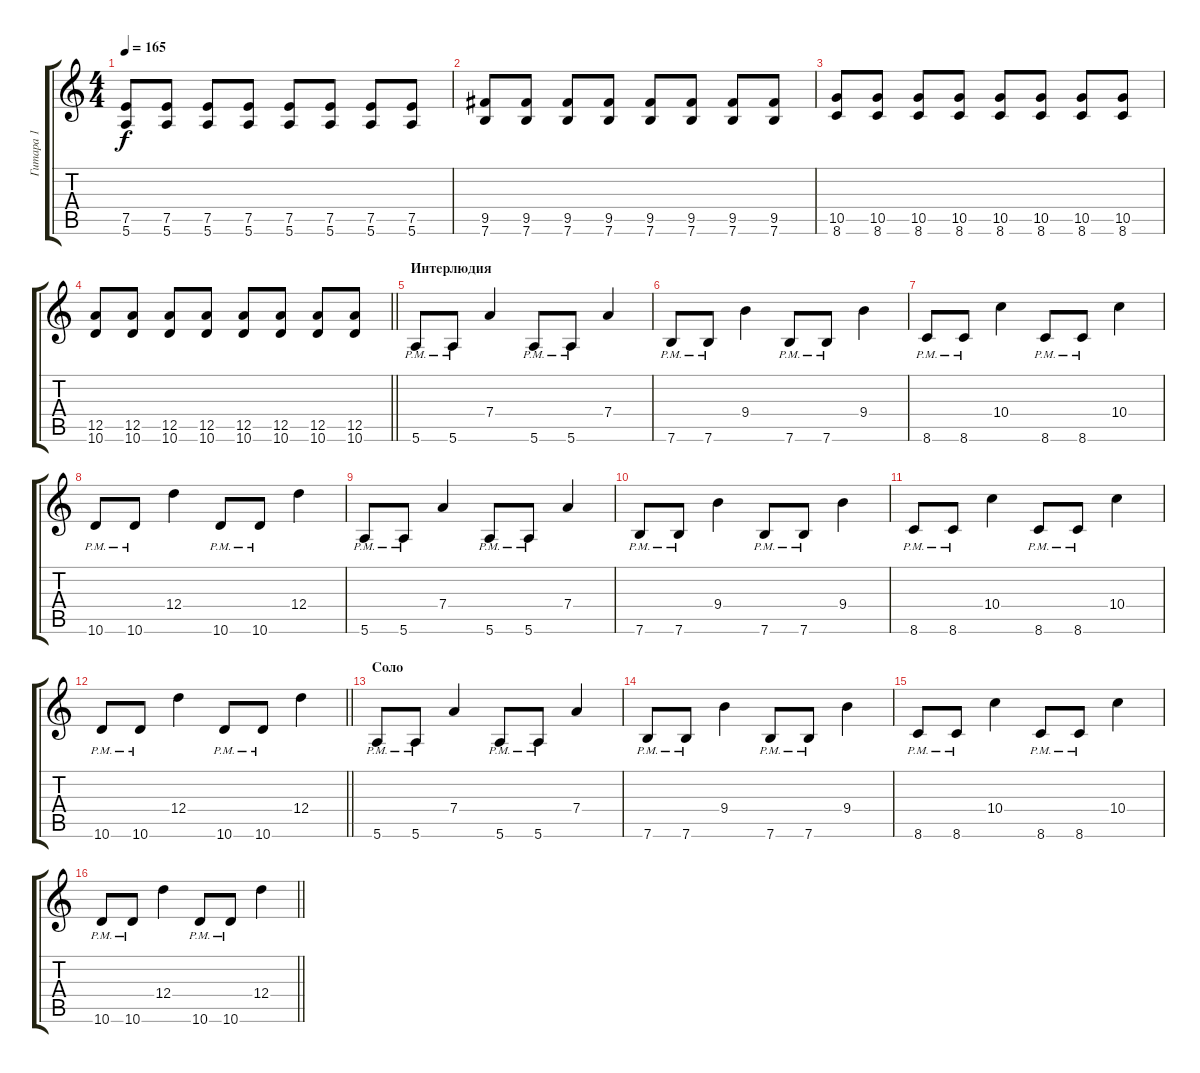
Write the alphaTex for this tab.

\track ("Гитара 1" "Гитара 1") {instrument distortionguitar}
\staff {score tabs}
\tuning (E4 B3 G3 D3 A2 E2) {hide}
\ts (4 4)
\tempo 165
\clef g2
\ks c
(7.5 5.6).8{dy f} (7.5 5.6).8 (7.5 5.6).8 (7.5 5.6).8 (7.5 5.6).8 (7.5 5.6).8 (7.5 5.6).8 (7.5 5.6).8 |
(9.5 7.6).8 (9.5 7.6).8 (9.5 7.6).8 (9.5 7.6).8 (9.5 7.6).8 (9.5 7.6).8 (9.5 7.6).8 (9.5 7.6).8 |
(10.5 8.6).8 (10.5 8.6).8 (10.5 8.6).8 (10.5 8.6).8 (10.5 8.6).8 (10.5 8.6).8 (10.5 8.6).8 (10.5 8.6).8 |
\barLineRight lightlight
(12.5 10.6).8 (12.5 10.6).8 (12.5 10.6).8 (12.5 10.6).8 (12.5 10.6).8 (12.5 10.6).8 (12.5 10.6).8 (12.5 10.6).8 |
\section ("" "Интерлюдия")
5.6{pm}.8 5.6{pm}.8 7.4.4 5.6{pm}.8 5.6{pm}.8 7.4.4 |
7.6{pm}.8 7.6{pm}.8 9.4.4 7.6{pm}.8 7.6{pm}.8 9.4.4 |
8.6{pm}.8 8.6{pm}.8 10.4.4 8.6{pm}.8 8.6{pm}.8 10.4.4 |
10.6{pm}.8 10.6{pm}.8 12.4.4 10.6{pm}.8 10.6{pm}.8 12.4.4 |
5.6{pm}.8 5.6{pm}.8 7.4.4 5.6{pm}.8 5.6{pm}.8 7.4.4 |
7.6{pm}.8 7.6{pm}.8 9.4.4 7.6{pm}.8 7.6{pm}.8 9.4.4 |
8.6{pm}.8 8.6{pm}.8 10.4.4 8.6{pm}.8 8.6{pm}.8 10.4.4 |
\barLineRight lightlight
10.6{pm}.8 10.6{pm}.8 12.4.4 10.6{pm}.8 10.6{pm}.8 12.4.4 |
\section ("" "Соло")
5.6{pm}.8 5.6{pm}.8 7.4.4 5.6{pm}.8 5.6{pm}.8 7.4.4 |
7.6{pm}.8 7.6{pm}.8 9.4.4 7.6{pm}.8 7.6{pm}.8 9.4.4 |
8.6{pm}.8 8.6{pm}.8 10.4.4 8.6{pm}.8 8.6{pm}.8 10.4.4 |
\barLineRight lightlight
10.6{pm}.8 10.6{pm}.8 12.4.4 10.6{pm}.8 10.6{pm}.8 12.4.4
